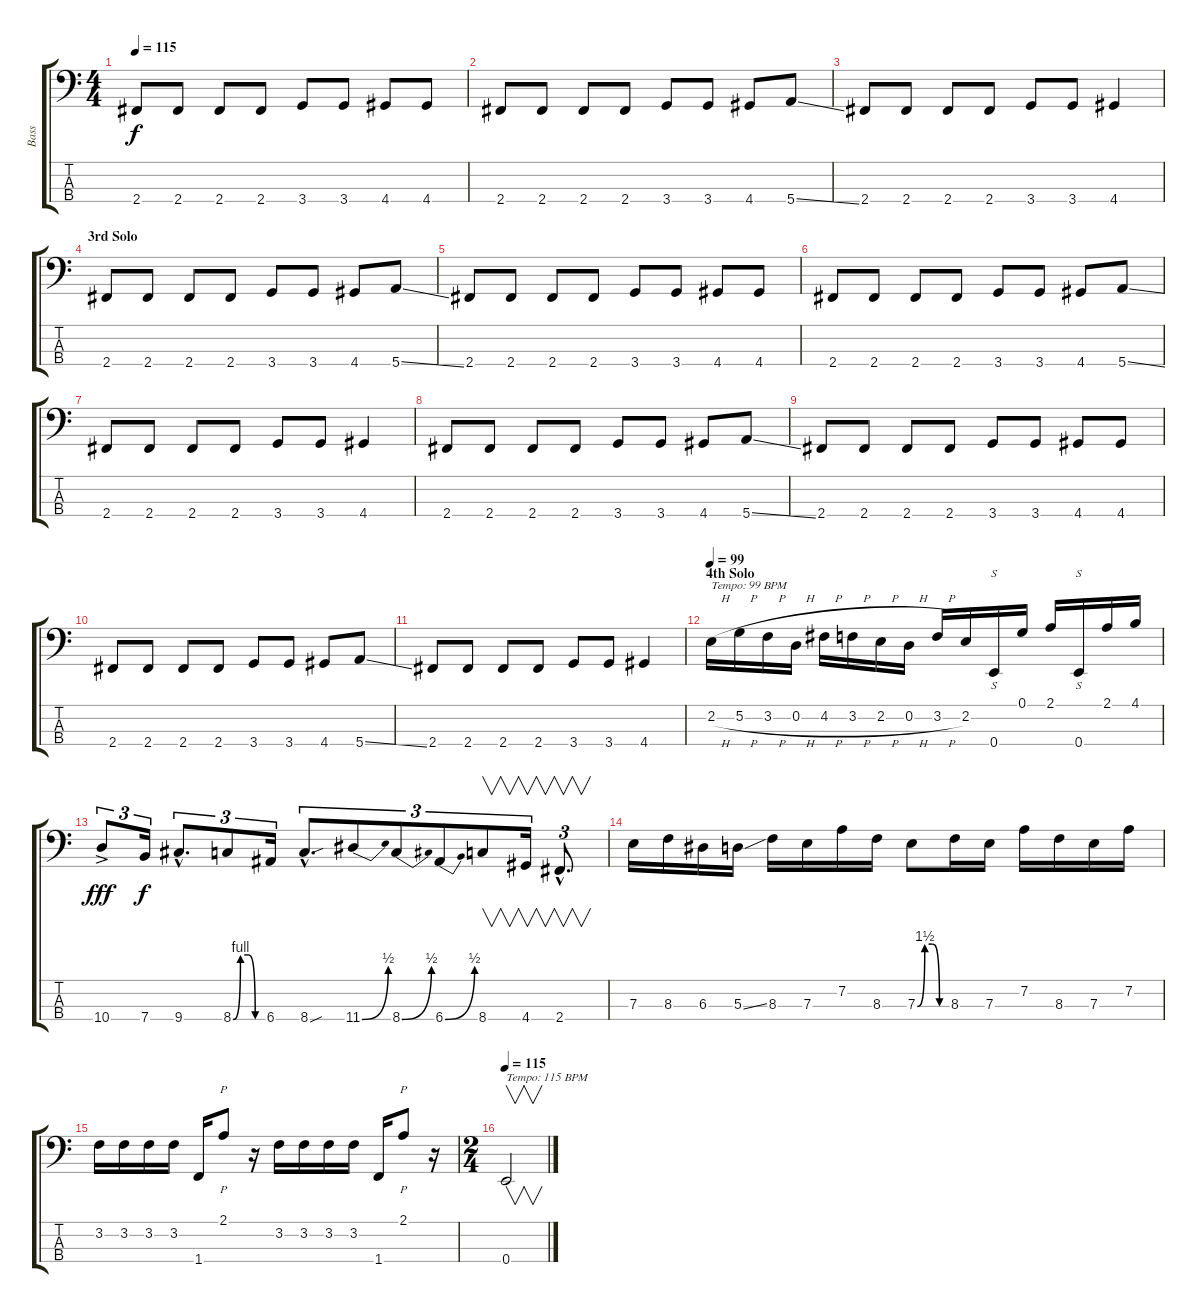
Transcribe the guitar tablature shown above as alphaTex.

\track ("Bass" "Bass") {instrument slapbass1}
\staff {score tabs}
\tuning (G2 D2 A1 E1) {hide}
\ts (4 4)
\tempo 115
\clef f4
\ks c
2.4.8{dy f} 2.4.8 2.4.8 2.4.8 3.4.8 3.4.8 4.4.8 4.4.8 |
2.4.8 2.4.8 2.4.8 2.4.8 3.4.8 3.4.8 4.4.8 5.4{ss}.8 |
2.4.8 2.4.8 2.4.8 2.4.8 3.4.8 3.4.8 4.4.4 |
\section ("" "3rd Solo")
2.4.8 2.4.8 2.4.8 2.4.8 3.4.8 3.4.8 4.4.8 5.4{ss}.8 |
2.4.8 2.4.8 2.4.8 2.4.8 3.4.8 3.4.8 4.4.8 4.4.8 |
2.4.8 2.4.8 2.4.8 2.4.8 3.4.8 3.4.8 4.4.8 5.4{ss}.8 |
2.4.8 2.4.8 2.4.8 2.4.8 3.4.8 3.4.8 4.4.4 |
2.4.8 2.4.8 2.4.8 2.4.8 3.4.8 3.4.8 4.4.8 5.4{ss}.8 |
2.4.8 2.4.8 2.4.8 2.4.8 3.4.8 3.4.8 4.4.8 4.4.8 |
2.4.8 2.4.8 2.4.8 2.4.8 3.4.8 3.4.8 4.4.8 5.4{ss}.8 |
2.4.8 2.4.8 2.4.8 2.4.8 3.4.8 3.4.8 4.4.4 |
\section ("" "4th Solo")
\tempo 99
2.2{h}.16{txt "Tempo: 99 BPM" volume 16 instrument electricbassfinger} 5.2{h}.16 3.2{h}.16 0.2{h}.16 4.2{h}.16 3.2{h}.16 2.2{h}.16 0.2{h}.16 3.2{h}.16 2.2.16 0.4.16{s} 0.1.16 2.1.16 0.4.16{s} 2.1.16 4.1.16 |
10.4{ac}.8{tu (3 2) dy fff} 7.4.16{tu (3 2) dy f} 9.4{hac}.8{d tu (3 2)} 8.4{be (custom 0 0 15 4 30 4 45 0 60 0)}.8{tu (3 2)} 6.4.16{tu (3 2)} 8.4{sou hac}.8{d tu (3 2)} 11.4{be (bend 0 0 60 2)}.8{tu (3 2)} 8.4{be (bend 0 0 60 2)}.8{tu (3 2)} 6.4{be (bend 0 0 60 2)}.8{tu (3 2)} 8.4.8{v tu (3 2)} 4.4.16{v tu (3 2)} 2.4{hac}.8{v d tu (3 2)} |
7.3.16{instrument slapbass1} 8.3.16 6.3.16 5.3{ss}.16 8.3.16 7.3.16 7.2.16 8.3.16 7.3{be (custom 0 0 15 6 30 6 45 0 60 0)}.8 8.3.16 7.3.16 7.2.16 8.3.16 7.3.16 7.2.16 |
3.2.16 3.2.16 3.2.16 3.2.16 1.4.16 2.1.8{p} r.16 3.2.16 3.2.16 3.2.16 3.2.16 1.4.16 2.1.8{p} r.16 |
\ts (2 4)
\tempo 115
0.4.2{v txt "Tempo: 115 BPM" volume 13}
